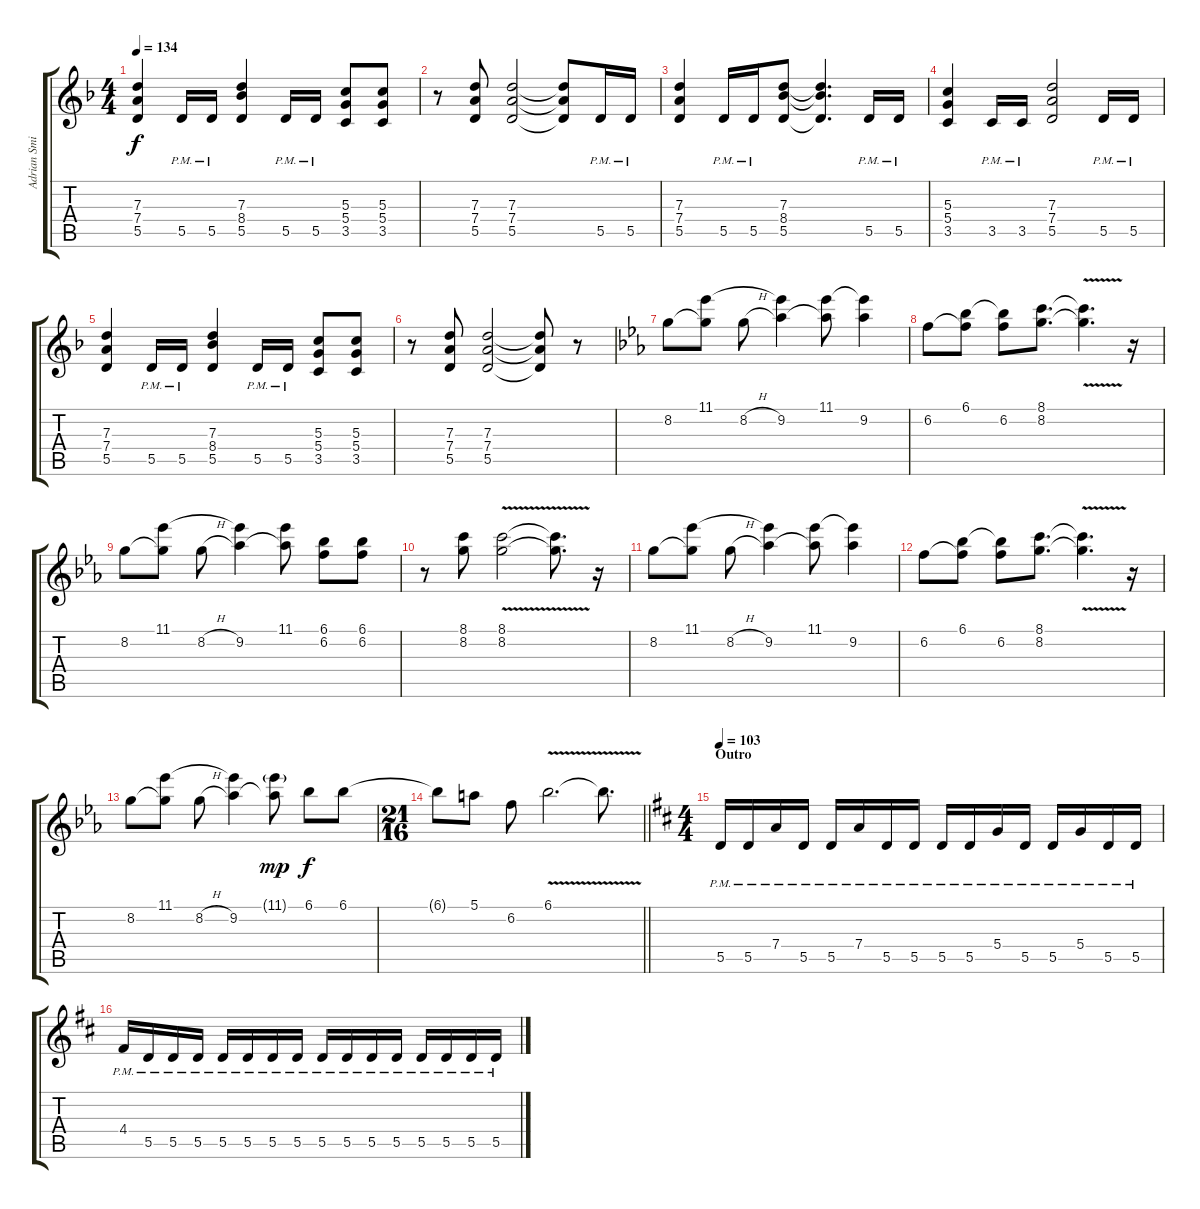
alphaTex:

\track ("Adrian Smith" "Adrian Smi") {instrument distortionguitar}
\staff {score tabs}
\tuning (E4 B3 G3 D3 A2 E2) {hide}
\ts (4 4)
\tempo 134
\clef g2
\ks dminor
(7.3 7.4 5.5).4{dy f} 5.5{pm}.16 5.5{pm}.16 (7.3 8.4 5.5).4 5.5{pm}.16 5.5{pm}.16 (5.3 5.4 3.5).8 (5.3 5.4 3.5).8 |
r.8 (7.3 7.4 5.5).8 (7.3 7.4 5.5).2 (7.3{t} 7.4{t} 5.5{t}).8 5.5{pm}.16 5.5{pm}.16 |
(7.3 7.4 5.5).4 5.5{pm}.16 5.5{pm}.16 (7.3 8.4 5.5).8 (7.3{t} 8.4{t} 5.5{t}).4{d} 5.5{pm}.16 5.5{pm}.16 |
(5.3 5.4 3.5).4 3.5{pm}.16 3.5{pm}.16 (7.3 7.4 5.5).2 5.5{pm}.16 5.5{pm}.16 |
(7.3 7.4 5.5).4 5.5{pm}.16 5.5{pm}.16 (7.3 8.4 5.5).4 5.5{pm}.16 5.5{pm}.16 (5.3 5.4 3.5).8 (5.3 5.4 3.5).8 |
r.8 (7.3 7.4 5.5).8 (7.3 7.4 5.5).2 (7.3{t} 7.4{t} 5.5{t}).8 r.8 |
\ks cminor
8.2.8 (11.1 8.2{t}).8 8.2{h}.8 (11.1{t} 9.2).4 (11.1 9.2{t}).8 (11.1{t} 9.2).4 |
6.2.8 (6.1 6.2{t}).8 (6.1{t} 6.2).8 (8.1 8.2).8{d} (8.1{v t} 8.2{v t}).4{d} r.16 |
8.2.8 (11.1 8.2{t}).8 8.2{h}.8 (11.1{t} 9.2).4 (11.1 9.2{t}).8 (6.1 6.2).8 (6.1 6.2).8 |
r.8 (8.1 8.2).8 (8.1{v} 8.2{v}).2 (8.1{t} 8.2{t}).8{d} r.16 |
8.2.8 (11.1 8.2{t}).8 8.2{h}.8 (11.1{t} 9.2).4 (11.1 9.2{t}).8 (11.1{t} 9.2).4 |
6.2.8 (6.1 6.2{t}).8 (6.1{t} 6.2).8 (8.1 8.2).8{d} (8.1{v t} 8.2{v t}).4{d} r.16 |
8.2.8 (11.1 8.2{t}).8 8.2{h}.8 (11.1{t} 9.2).4 (11.1{g} 9.2{t}).8{dy mp} 6.1.8{dy f} 6.1.8 |
\ts (21 16)
\barLineRight lightlight
6.1{t}.8 5.1.8 6.2.8 6.1{v}.2{d} 6.1{t}.8{d} |
\ts (4 4)
\section ("" "Outro")
\tempo 103
\ks d
5.5{pm}.16 5.5{pm}.16 7.4{pm}.16 5.5{pm}.16 5.5{pm}.16 7.4{pm}.16 5.5{pm}.16 5.5{pm}.16 5.5{pm}.16 5.5{pm}.16 5.4{pm}.16 5.5{pm}.16 5.5{pm}.16 5.4{pm}.16 5.5{pm}.16 5.5{pm}.16 |
4.4{pm}.16 5.5{pm}.16 5.5{pm}.16 5.5{pm}.16 5.5{pm}.16 5.5{pm}.16 5.5{pm}.16 5.5{pm}.16 5.5{pm}.16 5.5{pm}.16 5.5{pm}.16 5.5{pm}.16 5.5{pm}.16 5.5{pm}.16 5.5{pm}.16 5.5{pm}.16
